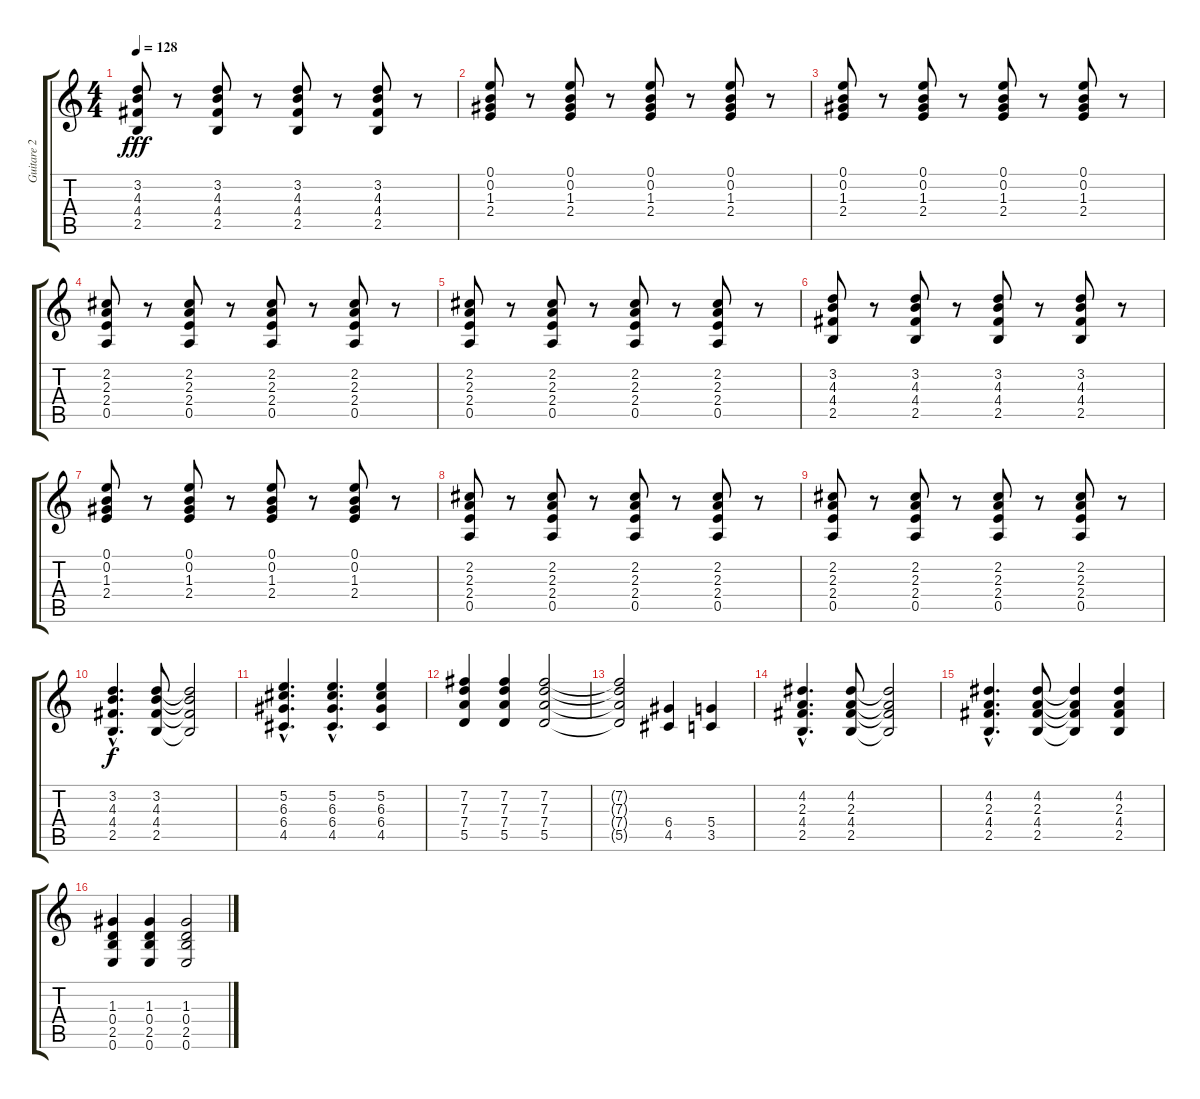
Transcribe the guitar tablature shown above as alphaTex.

\track ("Guitare 2" "Guitare 2") {instrument acousticguitarsteel}
\staff {score tabs}
\tuning (E4 B3 G3 D3 A2 E2) {hide}
\ts (4 4)
\tempo 128
\clef g2
\ks c
(3.2 4.3 4.4 2.5).8{dy fff} r.8 (3.2 4.3 4.4 2.5).8 r.8 (3.2 4.3 4.4 2.5).8 r.8 (3.2 4.3 4.4 2.5).8 r.8 |
(0.1 0.2 1.3 2.4).8 r.8 (0.1 0.2 1.3 2.4).8 r.8 (0.1 0.2 1.3 2.4).8 r.8 (0.1 0.2 1.3 2.4).8 r.8 |
(0.1 0.2 1.3 2.4).8 r.8 (0.1 0.2 1.3 2.4).8 r.8 (0.1 0.2 1.3 2.4).8 r.8 (0.1 0.2 1.3 2.4).8 r.8 |
(2.2 2.3 2.4 0.5).8 r.8 (2.2 2.3 2.4 0.5).8 r.8 (2.2 2.3 2.4 0.5).8 r.8 (2.2 2.3 2.4 0.5).8 r.8 |
(2.2 2.3 2.4 0.5).8 r.8 (2.2 2.3 2.4 0.5).8 r.8 (2.2 2.3 2.4 0.5).8 r.8 (2.2 2.3 2.4 0.5).8 r.8 |
(3.2 4.3 4.4 2.5).8 r.8 (3.2 4.3 4.4 2.5).8 r.8 (3.2 4.3 4.4 2.5).8 r.8 (3.2 4.3 4.4 2.5).8 r.8 |
(0.1 0.2 1.3 2.4).8 r.8 (0.1 0.2 1.3 2.4).8 r.8 (0.1 0.2 1.3 2.4).8 r.8 (0.1 0.2 1.3 2.4).8 r.8 |
(2.2 2.3 2.4 0.5).8 r.8 (2.2 2.3 2.4 0.5).8 r.8 (2.2 2.3 2.4 0.5).8 r.8 (2.2 2.3 2.4 0.5).8 r.8 |
(2.2 2.3 2.4 0.5).8 r.8 (2.2 2.3 2.4 0.5).8 r.8 (2.2 2.3 2.4 0.5).8 r.8 (2.2 2.3 2.4 0.5).8 r.8 |
(3.2{hac} 4.3{hac} 4.4{hac} 2.5{hac}).4{d dy f} (3.2 4.3 4.4 2.5).8 (3.2{t} 4.3{t} 4.4{t} 2.5{t}).2 |
(5.2{hac} 6.3{hac} 6.4{hac} 4.5{hac}).4{d} (5.2{hac} 6.3{hac} 6.4{hac} 4.5{hac}).4{d} (5.2 6.3 6.4 4.5).4 |
(7.2 7.3 7.4 5.5).4 (7.2 7.3 7.4 5.5).4 (7.2 7.3 7.4 5.5).2 |
(7.2{t} 7.3{t} 7.4{t} 5.5{t}).2 (6.4 4.5).4 (5.4 3.5).4 |
(4.2{hac} 2.3{hac} 4.4{hac} 2.5{hac}).4{d} (4.2 2.3 4.4 2.5).8 (4.2{t} 2.3{t} 4.4{t} 2.5{t}).2 |
(4.2{hac} 2.3{hac} 4.4{hac} 2.5{hac}).4{d} (4.2 2.3 4.4 2.5).8 (4.2{t} 2.3{t} 4.4{t} 2.5{t}).4 (4.2 2.3 4.4 2.5).4 |
(1.3 0.4 2.5 0.6).4 (1.3 0.4 2.5 0.6).4 (1.3 0.4 2.5 0.6).2
